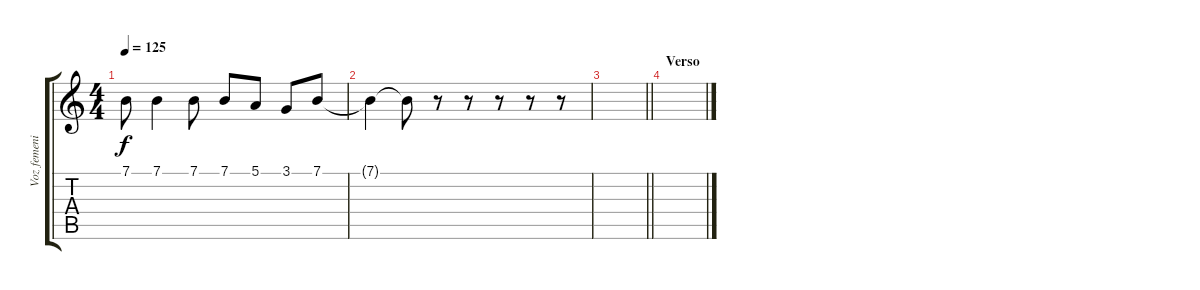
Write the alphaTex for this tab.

\track ("Voz femenina" "Voz femeni") {instrument sopranosax}
\staff {score tabs}
\tuning (E4 B3 G3 D3 A2 E2) {hide}
\ts (4 4)
\tempo 125
\clef g2
\ks c
7.1{t}.8{dy f} 7.1.4 7.1.8 7.1.8 5.1.8 3.1.8 7.1.8 |
7.1{t}.4 7.1{t}.8 r.8 r.8 r.8 r.8 r.8 |
\barLineRight lightlight
|
\section ("" "Verso")
